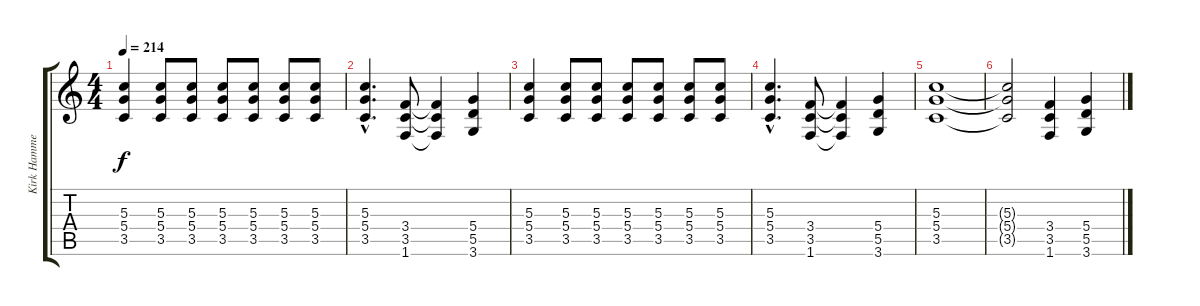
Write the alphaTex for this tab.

\track ("Kirk Hammet" "Kirk Hamme") {instrument distortionguitar}
\staff {score tabs}
\tuning (E4 B3 G3 D3 A2 E2) {hide}
\ts (4 4)
\tempo 214
\clef g2
\ks c
(5.3 5.4 3.5).4{dy f} (5.3 5.4 3.5).8 (5.3 5.4 3.5).8 (5.3 5.4 3.5).8 (5.3 5.4 3.5).8 (5.3 5.4 3.5).8 (5.3 5.4 3.5).8 |
(5.3{hac} 5.4{hac} 3.5{hac}).4{d} (3.4 3.5 1.6).8 (3.4{t} 3.5{t} 1.6{t}).4 (5.4 5.5 3.6).4 |
(5.3 5.4 3.5).4 (5.3 5.4 3.5).8 (5.3 5.4 3.5).8 (5.3 5.4 3.5).8 (5.3 5.4 3.5).8 (5.3 5.4 3.5).8 (5.3 5.4 3.5).8 |
(5.3{hac} 5.4{hac} 3.5{hac}).4{d} (3.4 3.5 1.6).8 (3.4{t} 3.5{t} 1.6{t}).4 (5.4 5.5 3.6).4 |
(5.3 5.4 3.5).1 |
(5.3{t} 5.4{t} 3.5{t}).2 (3.4 3.5 1.6).4 (5.4 5.5 3.6).4
